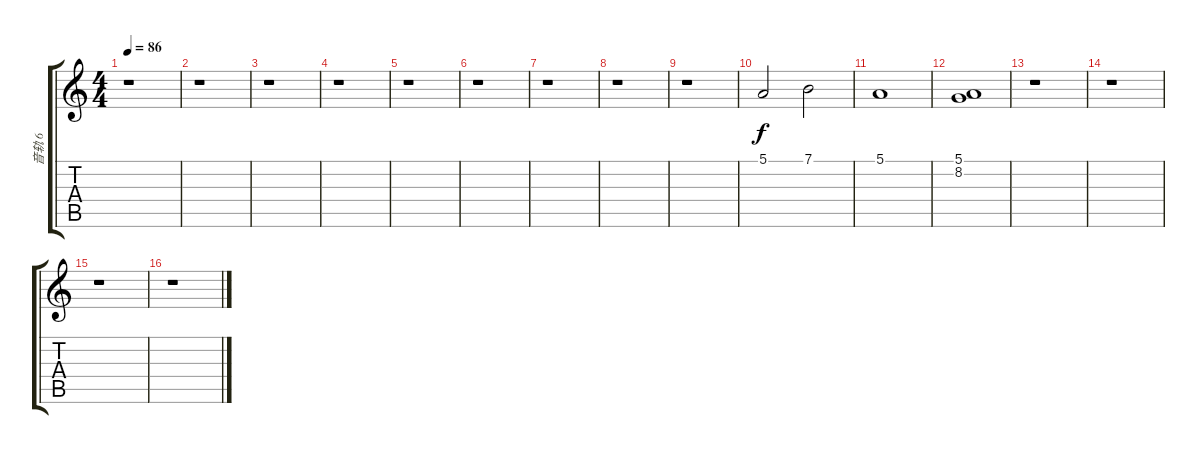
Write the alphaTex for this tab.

\track ("音轨 6" "音轨 6") {instrument tremolostrings}
\staff {score tabs}
\tuning (E4 B3 G3 D3 A2 E2) {hide}
\ts (4 4)
\tempo 86
\clef g2
\ks c
r.1{dy f instrument tremolostrings} |
r.1 |
r.1 |
r.1 |
r.1 |
r.1 |
r.1 |
r.1 |
r.1 |
5.1.2{txt ""} 7.1.2 |
5.1.1 |
(5.1 8.2).1 |
r.1 |
r.1 |
r.1 |
r.1
